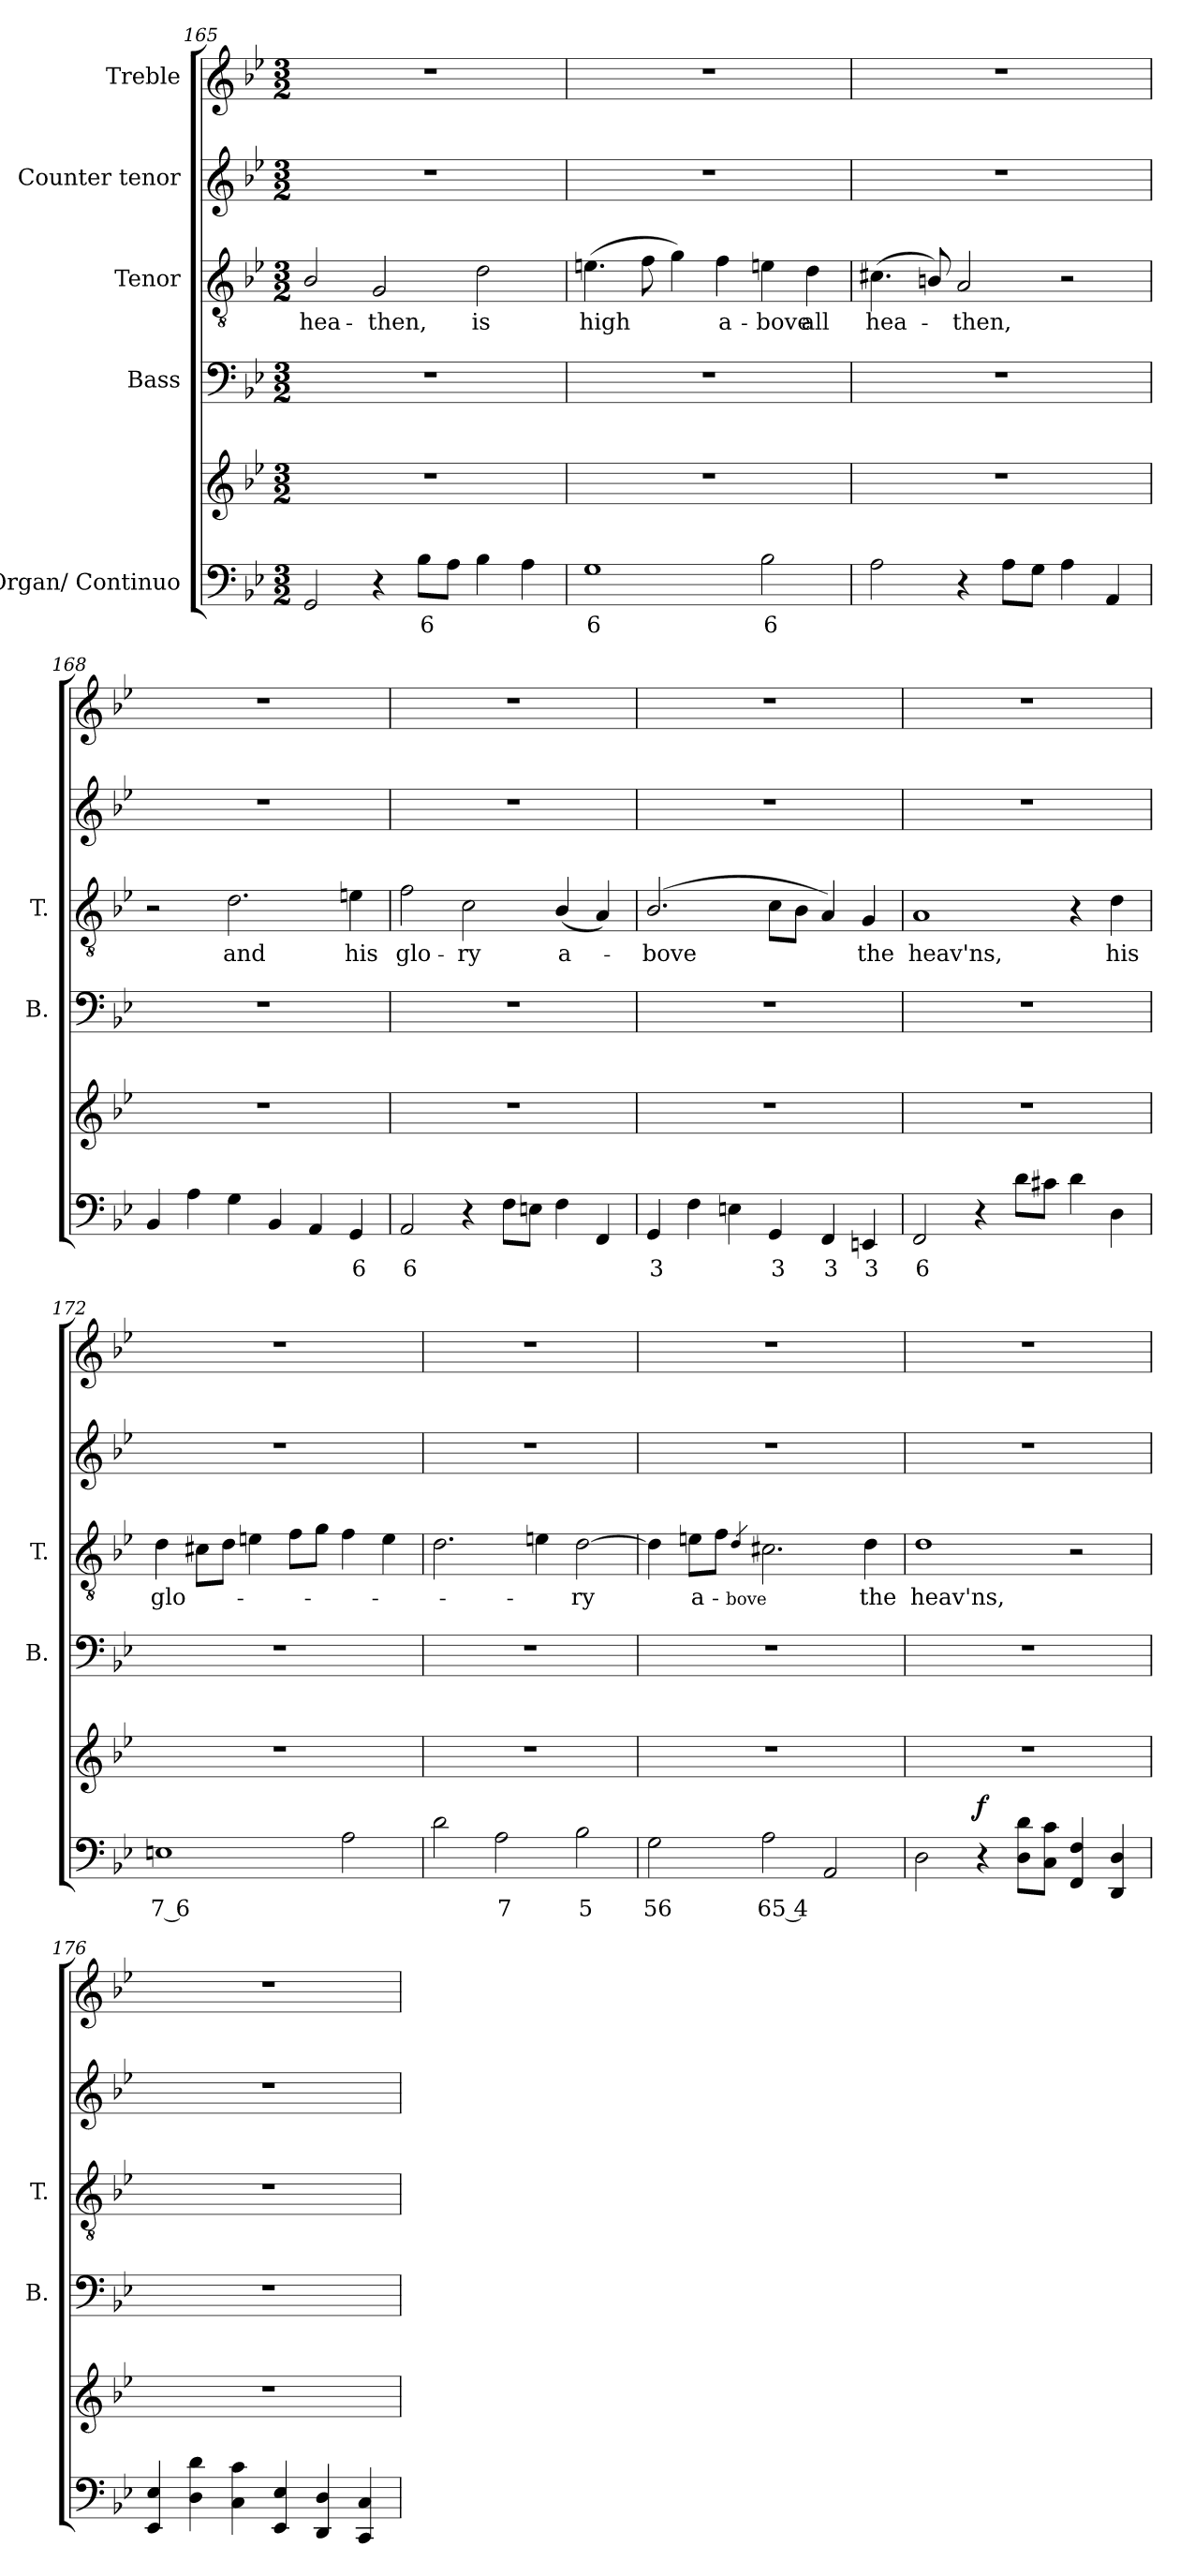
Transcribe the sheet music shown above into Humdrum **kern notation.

**kern	**text	**kern	**dynam	**kern	**kern	**text	**kern	**kern
*part5	*part5	*part5	*part5	*part4	*part3	*part3	*part2	*part1
*staff6	*staff6	*staff5	*staff5/6	*staff4	*staff3	*staff3	*staff2	*staff1
*I"Organ/ Continuo	*	*	*	*I"Bass	*I"Tenor	*	*I"Counter tenor	*I"Treble
*	*	*	*	*I'B.	*I'T.	*	*	*
*clefF4	*	*clefG2	*	*clefF4	*clefGv2	*	*clefG2	*clefG2
*	*	*	*	*	*ITrd7c12	*	*	*
*k[b-e-]	*	*k[b-e-]	*	*k[b-e-]	*k[b-e-]	*	*k[b-e-]	*k[b-e-]
*B-:	*	*B-:	*	*B-:	*B-:	*	*B-:	*B-:
*M3/2	*	*M3/2	*	*M3/2	*M3/2	*	*M3/2	*M3/2
=165	=165	=165	=165	=165	=165	=165	=165	=165
!	!	!LO:N:vis=1	!	!LO:N:vis=1	!	!	!	!
!	!	!	!	!	!	!LO:LY:b:color=#000000	!LO:N:vis=1	!LO:N:vis=1
2GGi/	.	1.r	.	1.r	2BB-i/	hea-	1.r	1.r
!	!	!	!	!	!	!LO:LY:b:color=#000000	!	!
4r	.	.	.	.	2GGi/	-then,	.	.
!	!LO:LY:b:color=#000000	!	!	!	!	!	!	!
8B-i\L	6	.	.	.	.	.	.	.
8Ai\J	.	.	.	.	.	.	.	.
!	!	!	!	!	!	!LO:LY:b:color=#000000	!	!
4B-i\	.	.	.	.	2Di\	is	.	.
4Ai\	.	.	.	.	.	.	.	.
!!LO:LB:g=z
=166	=166	=166	=166	=166	=166	=166	=166	=166
!	!LO:LY:b:color=#000000	!LO:N:vis=1	!	!LO:N:vis=1	!	!	!	!
!	!	!	!	!	!	!LO:LY:b:color=#000000	!LO:N:vis=1	!LO:N:vis=1
1Gi	6	1.r	.	1.r	(4.Eni\	high	1.r	1.r
.	.	.	.	.	8Fi\	.	.	.
.	.	.	.	.	4Gi\)	.	.	.
!	!	!	!	!	!	!LO:LY:b:color=#000000	!	!
.	.	.	.	.	4Fi\	a-	.	.
!	!LO:LY:b:color=#000000	!	!	!	!	!	!	!
!	!	!	!	!	!	!LO:LY:b:color=#000000	!	!
2B-i\	6	.	.	.	4Eni\	-bove	.	.
!	!	!	!	!	!	!LO:LY:b:color=#000000	!	!
.	.	.	.	.	4Di\	all	.	.
=167	=167	=167	=167	=167	=167	=167	=167	=167
!	!	!LO:N:vis=1	!	!LO:N:vis=1	!	!	!	!
!	!	!	!	!	!	!LO:LY:b:color=#000000	!LO:N:vis=1	!LO:N:vis=1
2Ai\	.	1.r	.	1.r	(4.C#Xi\	hea-	1.r	1.r
.	.	.	.	.	8BBni/)	.	.	.
!	!	!	!	!	!	!LO:LY:b:color=#000000	!	!
4r	.	.	.	.	2AAi/	-then,	.	.
8Ai\L	.	.	.	.	.	.	.	.
8Gi\J	.	.	.	.	.	.	.	.
4Ai\	.	.	.	.	2r	.	.	.
4AAi/	.	.	.	.	.	.	.	.
=168	=168	=168	=168	=168	=168	=168	=168	=168
!	!	!LO:N:vis=1	!	!LO:N:vis=1	!	!	!LO:N:vis=1	!LO:N:vis=1
4BB-i/	.	1.r	.	1.r	2r	.	1.r	1.r
4Ai\	.	.	.	.	.	.	.	.
!	!	!	!	!	!	!LO:LY:b:color=#000000	!	!
4Gi\	.	.	.	.	2.Di\	and	.	.
4BB-i/	.	.	.	.	.	.	.	.
4AAi/	.	.	.	.	.	.	.	.
!	!LO:LY:b:color=#000000	!	!	!	!	!	!	!
!	!	!	!	!	!	!LO:LY:b:color=#000000	!	!
4GGi/	6	.	.	.	4Eni\	his	.	.
=169	=169	=169	=169	=169	=169	=169	=169	=169
!	!LO:LY:b:color=#000000	!LO:N:vis=1	!	!LO:N:vis=1	!	!	!	!
!	!	!	!	!	!	!LO:LY:b:color=#000000	!LO:N:vis=1	!LO:N:vis=1
2AAi/	6	1.r	.	1.r	2Fi\	glo-	1.r	1.r
!	!	!	!	!	!	!LO:LY:b:color=#000000	!	!
4r	.	.	.	.	2Ci\	-ry	.	.
8Fi\L	.	.	.	.	.	.	.	.
8Eni\J	.	.	.	.	.	.	.	.
!	!	!	!	!	!	!LO:LY:b:color=#000000	!	!
4Fi\	.	.	.	.	(4BB-i/	a-	.	.
4FFi/	.	.	.	.	4AAi/)	.	.	.
=170	=170	=170	=170	=170	=170	=170	=170	=170
!	!LO:LY:b:color=#000000	!LO:N:vis=1	!	!LO:N:vis=1	!	!	!	!
!	!	!	!	!	!	!LO:LY:b:color=#000000	!LO:N:vis=1	!LO:N:vis=1
4GGi/	3	1.r	.	1.r	(2.BB-i/	-bove	1.r	1.r
4Fi\	.	.	.	.	.	.	.	.
4Eni\	.	.	.	.	.	.	.	.
!	!LO:LY:b:color=#000000	!	!	!	!	!	!	!
4GGi/	3	.	.	.	8Ci\L	.	.	.
.	.	.	.	.	8BB-i\J	.	.	.
!	!LO:LY:b:color=#000000	!	!	!	!	!	!	!
4FFi/	3	.	.	.	4AAi/)	.	.	.
!	!LO:LY:b:color=#000000	!	!	!	!	!	!	!
!	!	!	!	!	!	!LO:LY:b:color=#000000	!	!
4EEni/	3	.	.	.	4GGi/	the	.	.
!!LO:PB:g=z
=171	=171	=171	=171	=171	=171	=171	=171	=171
!	!LO:LY:b:color=#000000	!LO:N:vis=1	!	!LO:N:vis=1	!	!	!	!
!	!	!	!	!	!	!LO:LY:b:color=#000000	!LO:N:vis=1	!LO:N:vis=1
2FFi/	6	1.r	.	1.r	1AAi	heav'ns,	1.r	1.r
4r	.	.	.	.	.	.	.	.
8di\L	.	.	.	.	.	.	.	.
8c#Xi\J	.	.	.	.	.	.	.	.
4di\	.	.	.	.	4r	.	.	.
!	!	!	!	!	!	!LO:LY:b:color=#000000	!	!
4Di\	.	.	.	.	4Di\	his	.	.
=172	=172	=172	=172	=172	=172	=172	=172	=172
!	!LO:LY:b:color=#000000	!LO:N:vis=1	!	!LO:N:vis=1	!	!	!	!
!	!	!	!	!	!	!LO:LY:b:color=#000000	!LO:N:vis=1	!LO:N:vis=1
1Eni	7 6	1.r	.	1.r	4Di\	glo-	1.r	1.r
.	.	.	.	.	8C#Xi\L	.	.	.
.	.	.	.	.	8Di\J	.	.	.
.	.	.	.	.	4Eni\	.	.	.
.	.	.	.	.	8Fi\L	.	.	.
.	.	.	.	.	8Gi\J	.	.	.
2Ai\	.	.	.	.	4Fi\	.	.	.
.	.	.	.	.	4Ei\	.	.	.
=173	=173	=173	=173	=173	=173	=173	=173	=173
!	!	!LO:N:vis=1	!	!LO:N:vis=1	!	!	!LO:N:vis=1	!LO:N:vis=1
2di\	.	1.r	.	1.r	2.Di\	.	1.r	1.r
!	!LO:LY:b:color=#000000	!	!	!	!	!	!	!
2Ai\	7	.	.	.	.	.	.	.
.	.	.	.	.	4Eni\	.	.	.
!	!LO:LY:b:color=#000000	!	!	!	!	!	!	!
!	!	!	!	!	!	!LO:LY:b:color=#000000	!	!
2B-i\	5	.	.	.	[2Di\	-ry	.	.
=174	=174	=174	=174	=174	=174	=174	=174	=174
!	!LO:LY:b:color=#000000	!LO:N:vis=1	!	!LO:N:vis=1	!	!	!LO:N:vis=1	!LO:N:vis=1
2Gi\	56	1.r	.	1.r	4Di\]	.	1.r	1.r
!	!	!	!	!	!	!LO:LY:b:color=#000000	!	!
.	.	.	.	.	8Eni\L	a-	.	.
.	.	.	.	.	8Fi\J	.	.	.
!	!	!	!	!	!	!LO:LY:b:color=#000000	!	!
.	.	.	.	.	4qDi/	-bove	.	.
!	!LO:LY:b:color=#000000	!	!	!	!	!	!	!
2Ai\	65 4	.	.	.	2.C#Xi\	.	.	.
!	!LO:LY:b:color=#000000	!	!	!	!	!	!	!
2AAi/	-	.	.	.	.	.	.	.
!	!	!	!	!	!	!LO:LY:b:color=#000000	!	!
.	.	.	.	.	4Di\	the	.	.
=175	=175	=175	=175	=175	=175	=175	=175	=175
!	!	!LO:N:vis=1	!	!LO:N:vis=1	!	!	!	!
!	!	!	!	!	!	!LO:LY:b:color=#000000	!LO:N:vis=1	!LO:N:vis=1
2Di\	.	1.r	.	1.r	1Di	heav'ns,	1.r	1.r
4r	.	.	f	.	.	.	.	.
8Di\ 8diL	.	.	.	.	.	.	.	.
8Ci\ 8ciJ	.	.	.	.	.	.	.	.
4FFi/ 4Fi	.	.	.	.	2r	.	.	.
4DDi/ 4Di	.	.	.	.	.	.	.	.
!!LO:LB:g=z
=176	=176	=176	=176	=176	=176	=176	=176	=176
!	!	!LO:N:vis=1	!	!LO:N:vis=1	!LO:N:vis=1	!	!LO:N:vis=1	!LO:N:vis=1
4EE-i/ 4E-i	.	1.r	.	1.r	1.r	.	1.r	1.r
4Di\ 4di	.	.	.	.	.	.	.	.
4Ci\ 4ci	.	.	.	.	.	.	.	.
4EE-i/ 4E-i	.	.	.	.	.	.	.	.
4DDi/ 4Di	.	.	.	.	.	.	.	.
4CCi/ 4Ci	.	.	.	.	.	.	.	.
=	=	=	=	=	=	=	=	=
*-	*-	*-	*-	*-	*-	*-	*-	*-
